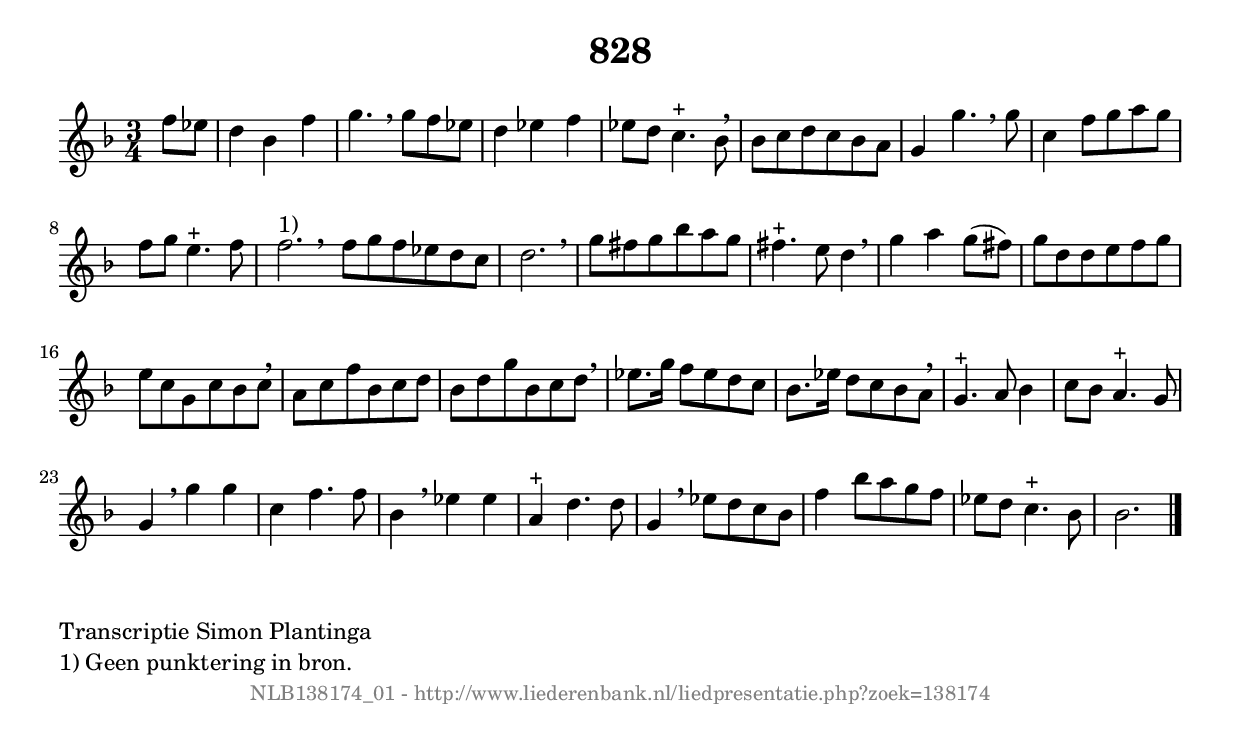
%
% produced by wce2krn 1.64 (7 June 2014)
%
\version"2.16"
#(append! paper-alist '(("long" . (cons (* 210 mm) (* 2000 mm)))))
#(set-default-paper-size "long")
sb = {\breathe}
mBreak = {\breathe }
bBreak = {\breathe }
x = {\once\override NoteHead #'style = #'cross }
gl=\glissando
itime={\override Staff.TimeSignature #'stencil = ##f }
ficta = {\once\set suggestAccidentals = ##t}
fine = {\once\override Score.RehearsalMark #'self-alignment-X = #1 \mark \markup {\italic{Fine}}}
dc = {\once\override Score.RehearsalMark #'self-alignment-X = #1 \mark \markup {\italic{D.C.}}}
dcf = {\once\override Score.RehearsalMark #'self-alignment-X = #1 \mark \markup {\italic{D.C. al Fine}}}
dcc = {\once\override Score.RehearsalMark #'self-alignment-X = #1 \mark \markup {\italic{D.C. al Coda}}}
ds = {\once\override Score.RehearsalMark #'self-alignment-X = #1 \mark \markup {\italic{D.S.}}}
dsf = {\once\override Score.RehearsalMark #'self-alignment-X = #1 \mark \markup {\italic{D.S. al Fine}}}
dsc = {\once\override Score.RehearsalMark #'self-alignment-X = #1 \mark \markup {\italic{D.S. al Coda}}}
pv = {\set Score.repeatCommands = #'((volta "1"))}
sv = {\set Score.repeatCommands = #'((volta "2"))}
tv = {\set Score.repeatCommands = #'((volta "3"))}
qv = {\set Score.repeatCommands = #'((volta "4"))}
xv = {\set Score.repeatCommands = #'((volta #f))}
\header{ tagline = ""
title = "828"
}
\score {{
\key bes \lydian
\relative g'
{
\set melismaBusyProperties = #'()
\partial 32*8
\time 3/4
\tempo 4=120
\override Score.MetronomeMark #'transparent = ##t
\override Score.RehearsalMark #'break-visibility = #(vector #t #t #f)
f'8 ees8 | d4 bes4 f'4 | g4. \sb g8 f8 ees8 | d4 ees4 f4 | ees8 d8 c4.^"+" bes8 | \mBreak \bar "|"
bes8 c8 d8 c8 bes8 a8 | g4 g'4. \sb g8 | c,4 f8 g8 a8 g8 | f8 g8 e4.^"+" f8 | f2.^"1)" \bar ":|:" \bBreak
f8 g8 f8 ees8 d8 c8 | d2. \sb | g8 fis8 g8 bes8 a8 g8 | fis4.^"+" e8 d4 | \mBreak \bar "|"
g4 a4 g8( fis8) | g8 d8 d8 e8 f8 g8 | e8 c8 g8 c8 bes8 c8 | \mBreak \bar "|"
a8 c8 f8 bes,8 c8 d8 | bes8 d8 g8 bes,8 c8 d8 \sb | ees8. g16 f8 ees8 d8 c8 | bes8. ees16 d8 c8 bes8 a8 | \mBreak \bar "|"
g4.^"+" a8 bes4 | c8 bes8 a4.^"+" g8 | g4 \sb g'4 g4 | c,4 f4. f8 | bes,4 \mBreak
ees4 es4 | a,4^"+" d4. d8 | g,4 \sb ees'8 d8 c8 bes8 | f'4 bes8 a8 g8 f8 | ees8 d8 c4.^"+" bes8 | bes2. \bar "|."
 }}
 \midi { }
 \layout {
            indent = 0.0\cm
}
}
\markup { \wordwrap-string #" 
Transcriptie Simon Plantinga

1) Geen punktering in bron.
"}
\markup { \vspace #0 } \markup { \with-color #grey \fill-line { \center-column { \smaller "NLB138174_01 - http://www.liederenbank.nl/liedpresentatie.php?zoek=138174" } } }
